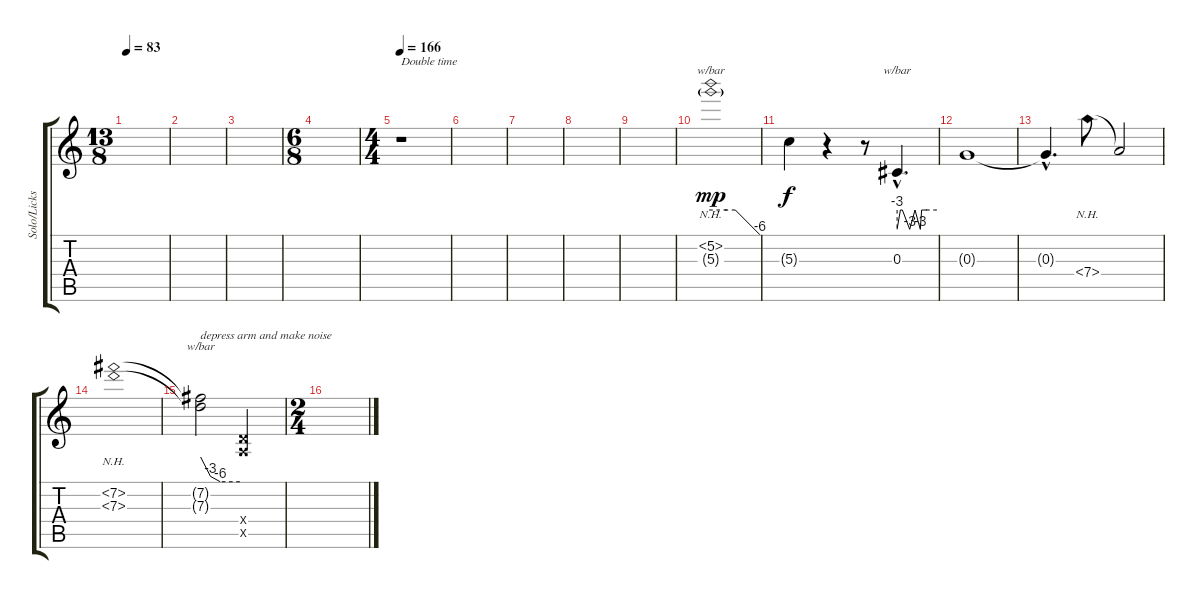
\track ("Solo/Licks" "Solo/Licks") {instrument overdrivenguitar}
\staff {score tabs}
\tuning (E4 B3 G3 D3 A2 E2) {hide}
\ts (13 8)
\tempo 83
\clef g2
\ks c
|
|
|
\ts (6 8)
|
\ts (4 4)
\tempo 166
r.1{txt "Double time"} |
|
|
|
|
(5.2{nh} 5.3{nh g}).1{tbe (custom default 0 0 20 0 30 0 60 -24) dy mp} |
5.3{t}.4{dy f} r.4 r.8 0.3{hac}.4{d tbe (custom default 0 -12 5 0 8 0 19 -12 27 0 35 -12 37 0 45 0 60 0)} |
0.3{t}.1 |
0.3{hac t}.4{d} 7.4{nh}.8 7.4{t}.2 |
(7.2{nh} 7.3{nh}).1 |
(7.2{t} 7.3{t}).2{tbe (custom default 0 0 15 -12 30 -24 60 -24) txt "depress arm and make noise"} (0.4{x} 0.5{x}).2 |
\ts (2 4)
